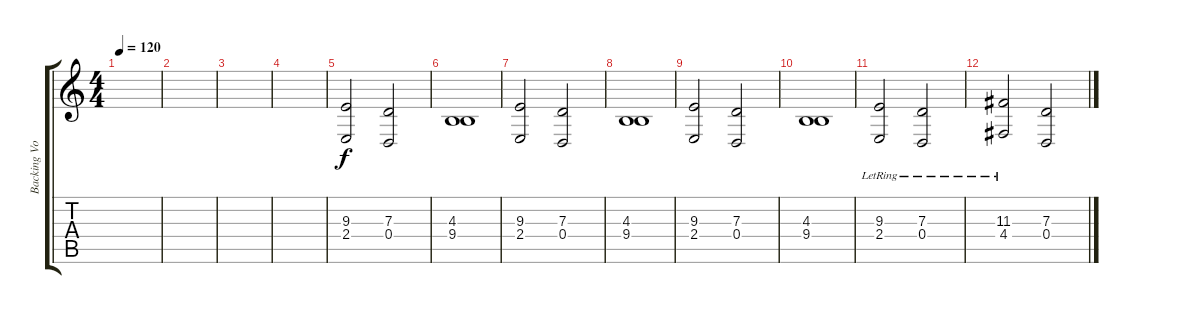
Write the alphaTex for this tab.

\track ("Backing Vox" "Backing Vo") {instrument drawbarorgan}
\staff {score tabs}
\tuning (E4 B3 G3 D3 A2 E2) {hide}
\ts (4 4)
\tempo 120
\clef g2
\ks c
|
|
|
|
(9.3 2.4).2 (7.3 0.4).2 |
(4.3 9.4).1 |
(9.3 2.4).2 (7.3 0.4).2 |
(4.3 9.4).1 |
(9.3 2.4).2 (7.3 0.4).2 |
(4.3 9.4).1 |
(9.3{lr} 2.4{lr}).2 (7.3{lr} 0.4{lr}).2 |
(11.3{lr} 4.4{lr}).2 (7.3 0.4).2
